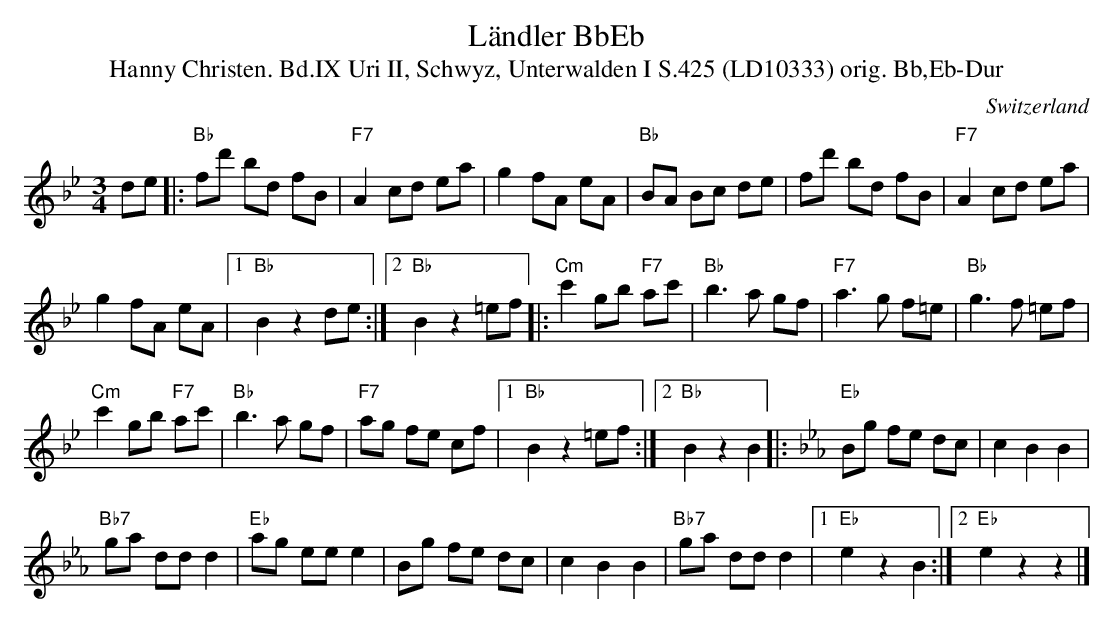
X:1
T:L\"andler BbEb
T:Hanny Christen. Bd.IX Uri II, Schwyz, Unterwalden I S.425 (LD10333) orig. Bb,Eb-Dur
M:3/4
L:1/8
O:Switzerland
K:Bb major
de |: "Bb"fd' bd fB | "F7"A2 cd ea | g2 fA eA | "Bb"BA Bc de | fd' bd fB | "F7"A2 cd ea |
g2 fA eA |1 "Bb"B2 z2 de :|2 "Bb"B2 z2 =ef |: "Cm"c'2 gb "F7"ac' | "Bb"b3a gf | "F7"a3g f=e | "Bb"g3f =ef |
"Cm"c'2 gb "F7"ac' | "Bb"b3a gf | "F7"ag fe cf |1 "Bb"B2 z2 =ef :|2 "Bb"B2 z2 B2 |: [K:Eb] "Eb"Bg fe dc | c2B2B2 |
"Bb7"ga dd d2 | "Eb"ag ee e2 | Bg fe dc | c2B2B2 | "Bb7"ga dd d2 |1 "Eb"e2 z2 B2 :|2 "Eb"e2 z2z2 |]
